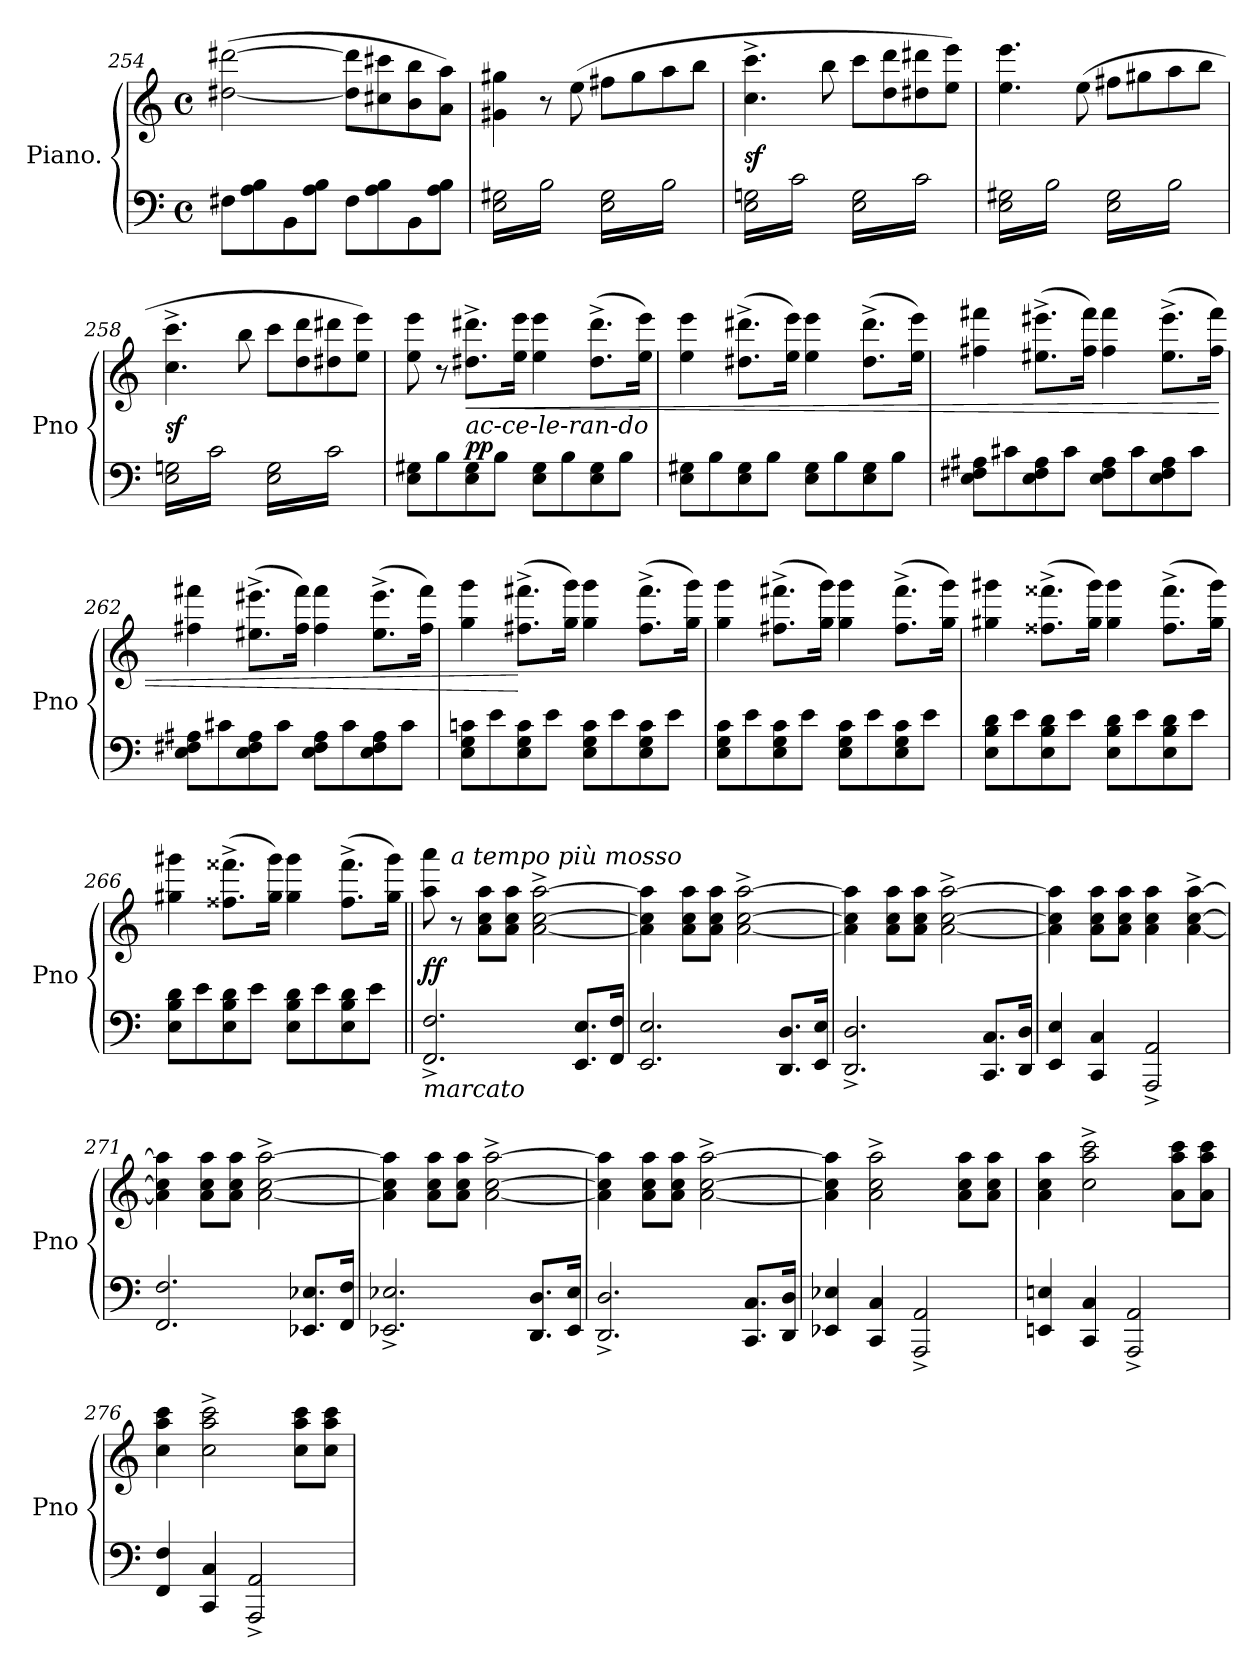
**kern	**kern	**dynam
*part1	*part1	*part1
*staff2	*staff1	*staff1/2
*I"Piano.	*	*
*I'Pno	*	*
*clefF4	*clefG2	*
*k[]	*k[]	*
*C:	*C:	*
*M4/4	*M4/4	*
*met(c)	*met(c)	*
=254	=254	=254
8F#X\L	([2dd#X\ [2ddd#X\	.
8A\ 8B\	.	.
8BB\	.	.
8A\ 8B\J	.	.
8F#\L	8dd#]\ 8ddd#]\L	.
8A\ 8B\	8cc#X\ 8ccc#X\	.
8BB\	8b\ 8bb\	.
8A\ 8B\J	8a\ 8aa\J)	.
=255	=255	=255
*tremolo	*	*
16E\ 16G#X\LL	4g#X\ 4gg#X\	.
16B\	.	.
16E\ 16G#X\	.	.
16B\	.	.
16E\ 16G#X\	8r	.
16B\	.	.
16E\ 16G#X\	(8ee\	.
16B\JJ	.	.
16E\ 16G#\LL	8ff#X\L	.
16B\	.	.
16E\ 16G#\	8gg#\	.
16B\	.	.
16E\ 16G#\	8aa\	.
16B\	.	.
16E\ 16G#\	8bb\J	.
16B\JJ	.	.
=256	=256	=256
16E\ 16Gn\LL	4.cc^\ 4.ccc^\	sf
16c\	.	.
16E\ 16Gn\	.	.
16c\	.	.
16E\ 16Gn\	.	.
16c\	.	.
16E\ 16Gn\	8bb\	.
16c\JJ	.	.
16E\ 16G\LL	8ccc\L	.
16c\	.	.
16E\ 16G\	8dd\ 8ddd\	.
16c\	.	.
16E\ 16G\	8dd#X\ 8ddd#X\	.
16c\	.	.
16E\ 16G\	8ee\ 8eee\J)	.
16c\JJ	.	.
=257	=257	=257
16E\ 16G#X\LL	4.ee\ 4.eee\	.
16B\	.	.
16E\ 16G#X\	.	.
16B\	.	.
16E\ 16G#X\	.	.
16B\	.	.
16E\ 16G#X\	(8ee\	.
16B\JJ	.	.
16E\ 16G#\LL	8ff#X\L	.
16B\	.	.
16E\ 16G#\	8gg#X\	.
16B\	.	.
16E\ 16G#\	8aa\	.
16B\	.	.
16E\ 16G#\	8bb\J	.
16B\JJ	.	.
=258	=258	=258
16E\ 16Gn\LL	4.cc^\ 4.ccc^\	sf
16c\	.	.
16E\ 16Gn\	.	.
16c\	.	.
16E\ 16Gn\	.	.
16c\	.	.
16E\ 16Gn\	8bb\	.
16c\JJ	.	.
16E\ 16G\LL	8ccc\L	.
16c\	.	.
16E\ 16G\	8dd\ 8ddd\	.
16c\	.	.
16E\ 16G\	8dd#X\ 8ddd#X\	.
16c\	.	.
16E\ 16G\	8ee\ 8eee\J)	.
16c\JJ	.	.
*Xtremolo	*	*
=259	=259	=259
8E\ 8G#X\L	8ee\ 8eee\	.
.	.	.
8B\	8r	.
.	.	.
!	!LO:TX:b:i:t=ac-ce-le-ran-do	!
!	!	!LO:HP:b
8E\ 8G#\	8.dd#X^\ 8.ddd#X^\L	< pp
8B\J	.	.
.	16ee\ 16eee\Jk	.
8E\ 8G#\L	4ee\ 4eee\	.
8B\	.	.
8E\ 8G#\	(8.dd#^\ 8.ddd#^\L	.
8B\J	.	.
.	16ee\ 16eee\Jk)	.
=260	=260	=260
8E\ 8G#X\L	4ee\ 4eee\	.
8B\	.	.
8E\ 8G#\	(8.dd#X^\ 8.ddd#X^\L	.
8B\J	.	.
.	16ee\ 16eee\Jk)	.
8E\ 8G#\L	4ee\ 4eee\	.
8B\	.	.
8E\ 8G#\	(8.dd#^\ 8.ddd#^\L	.
8B\J	.	.
.	16ee\ 16eee\Jk)	.
=261	=261	=261
8E\ 8F#X\ 8A#X\L	4ff#X\ 4fff#X\	.
8c#X\	.	.
8E\ 8F#\ 8A#\	(8.ee#X^\ 8.eee#X^\L	.
8c#\J	.	.
.	16ff#\ 16fff#\Jk)	.
8E\ 8F#\ 8A#\L	4ff#\ 4fff#\	.
8c#\	.	.
8E\ 8F#\ 8A#\	(8.ee#^\ 8.eee#^\L	.
8c#\J	.	.
.	16ff#\ 16fff#\Jk)	.
=262	=262	=262
8E\ 8F#X\ 8A#X\L	4ff#X\ 4fff#X\	.
8c#X\	.	.
8E\ 8F#\ 8A#\	(8.ee#X^\ 8.eee#X^\L	.
8c#\J	.	.
.	16ff#\ 16fff#\Jk)	.
8E\ 8F#\ 8A#\L	4ff#\ 4fff#\	.
8c#\	.	.
8E\ 8F#\ 8A#\	(8.ee#^\ 8.eee#^\L	.
8c#\J	.	.
.	16ff#\ 16fff#\Jk)	.
=263	=263	=263
8E\ 8G\ 8cn\L	4gg\ 4ggg\	.
8e\	.	.
8E\ 8G\ 8c\	(8.ff#X^\ 8.fff#X^\L	[
8e\J	.	.
.	16gg\ 16ggg\Jk)	.
8E\ 8G\ 8c\L	4gg\ 4ggg\	.
8e\	.	.
8E\ 8G\ 8c\	(8.ff#^\ 8.fff#^\L	.
8e\J	.	.
.	16gg\ 16ggg\Jk)	.
=264	=264	=264
8E\ 8G\ 8c\L	4gg\ 4ggg\	.
8e\	.	.
8E\ 8G\ 8c\	(8.ff#X^\ 8.fff#X^\L	.
8e\J	.	.
.	16gg\ 16ggg\Jk)	.
8E\ 8G\ 8c\L	4gg\ 4ggg\	.
8e\	.	.
8E\ 8G\ 8c\	(8.ff#^\ 8.fff#^\L	.
8e\J	.	.
.	16gg\ 16ggg\Jk)	.
=265	=265	=265
8E\ 8B\ 8d\L	4gg#X\ 4ggg#X\	.
8e\	.	.
8E\ 8B\ 8d\	(8.ff##X^\ 8.fff##X^\L	.
8e\J	.	.
.	16gg#\ 16ggg#\Jk)	.
8E\ 8B\ 8d\L	4gg#\ 4ggg#\	.
8e\	.	.
8E\ 8B\ 8d\	(8.ff##^\ 8.fff##^\L	.
8e\J	.	.
.	16gg#\ 16ggg#\Jk)	.
=266	=266	=266
8E\ 8B\ 8d\L	4gg#X\ 4ggg#X\	.
8e\	.	.
8E\ 8B\ 8d\	(8.ff##X^\ 8.fff##X^\L	.
8e\J	.	.
.	16gg#\ 16ggg#\Jk)	.
8E\ 8B\ 8d\L	4gg#\ 4ggg#\	.
8e\	.	.
8E\ 8B\ 8d\	(8.ff##^\ 8.fff##^\L	.
8e\J	.	.
.	16gg#\ 16ggg#\Jk)	.
=267||	=267||	=267||
!LO:TX:b:i:t=marcato	!	!
2.FF^/ 2.F^/	8aa\ 8aaa\	ff
!	!LO:TX:a:i:t=a tempo più mosso	!
.	8r	.
.	8a\ 8cc\ 8aa\L	.
.	8a\ 8cc\ 8aa\J	.
.	[2a^\ [2cc^\ [2aa^\	.
8.EE/ 8.E/L	.	.
16FF/ 16F/Jk	.	.
=268	=268	=268
2.EE/ 2.E/	4a]\ 4cc]\ 4aa]\	.
.	8a\ 8cc\ 8aa\L	.
.	8a\ 8cc\ 8aa\J	.
.	[2a^\ [2cc^\ [2aa^\	.
8.DD/ 8.D/L	.	.
16EE/ 16E/Jk	.	.
=269	=269	=269
2.DD^</ 2.D^</	4a]\ 4cc]\ 4aa]\	.
.	8a\ 8cc\ 8aa\L	.
.	8a\ 8cc\ 8aa\J	.
.	[2a^\ [2cc^\ [2aa^\	.
8.CC/ 8.C/L	.	.
16DD/ 16D/Jk	.	.
=270	=270	=270
4EE/ 4E/	4a]\ 4cc]\ 4aa]\	.
4CC/ 4C/	8a\ 8cc\ 8aa\L	.
.	8a\ 8cc\ 8aa\J	.
2AAA^/ 2AA^/	4a\ 4cc\ 4aa\	.
.	[4a^\ [4cc^\ [4aa^\	.
=271	=271	=271
2.FF/ 2.F/	4a]\ 4cc]\ 4aa]\	.
.	8a\ 8cc\ 8aa\L	.
.	8a\ 8cc\ 8aa\J	.
.	[2a^\ [2cc^\ [2aa^\	.
8.EE-X/ 8.E-X/L	.	.
16FF/ 16F/Jk	.	.
=272	=272	=272
2.EE-X^/ 2.E-X^/	4a]\ 4cc]\ 4aa]\	.
.	8a\ 8cc\ 8aa\L	.
.	8a\ 8cc\ 8aa\J	.
.	[2a^\ [2cc^\ [2aa^\	.
8.DD/ 8.D/L	.	.
16EE-/ 16E-/Jk	.	.
=273	=273	=273
2.DD^/ 2.D^/	4a]\ 4cc]\ 4aa]\	.
.	8a\ 8cc\ 8aa\L	.
.	8a\ 8cc\ 8aa\J	.
.	[2a^\ [2cc^\ [2aa^\	.
8.CC/ 8.C/L	.	.
16DD/ 16D/Jk	.	.
=274	=274	=274
4EE-X/ 4E-X/	4a]\ 4cc]\ 4aa]\	.
4CC/ 4C/	2a^\ 2cc^\ 2aa^\	.
2AAA^/ 2AA^/	.	.
.	8a\ 8cc\ 8aa\L	.
.	8a\ 8cc\ 8aa\J	.
=275	=275	=275
4EEn/ 4En/	4a\ 4cc\ 4aa\	.
4CC/ 4C/	2cc^\ 2aa^\ 2ccc^\	.
2AAA^/ 2AA^/	.	.
.	8a\ 8aa\ 8ccc\L	.
.	8a\ 8aa\ 8ccc\J	.
=276	=276	=276
4FF/ 4F/	4cc\ 4aa\ 4ccc\	.
4CC/ 4C/	2cc^\ 2aa^\ 2ccc^\	.
2AAA^/ 2AA^/	.	.
.	8cc\ 8aa\ 8ccc\L	.
.	8cc\ 8aa\ 8ccc\J	.
=	=	=
*-	*-	*-
